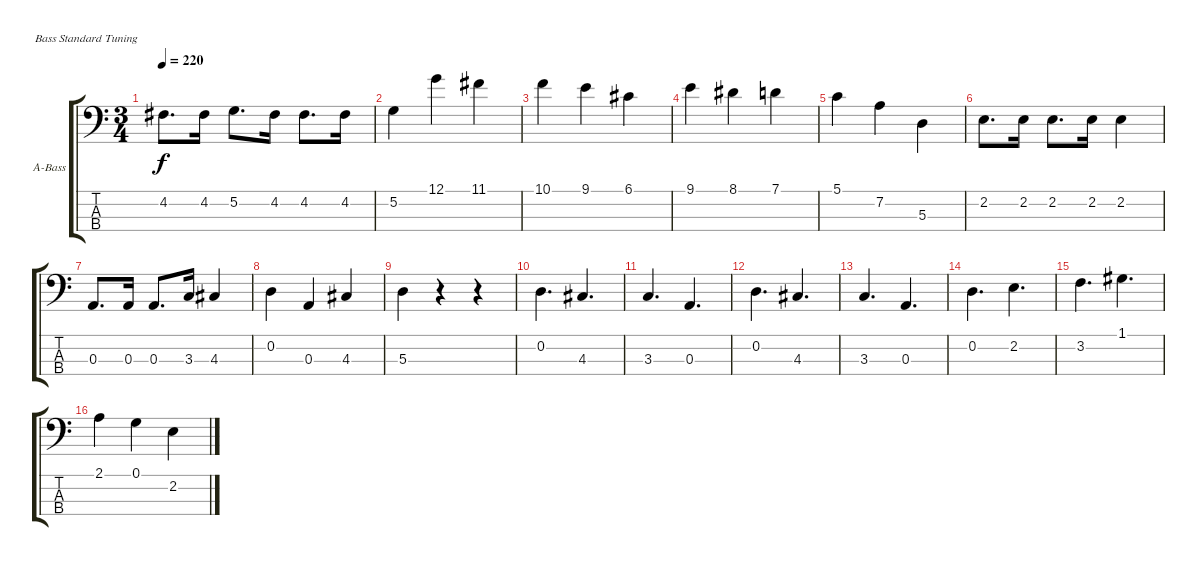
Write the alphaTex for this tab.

\defaultSystemsLayout 4
\bracketExtendMode groupsimilarinstruments
\firstSystemTrackNameOrientation horizontal
\otherSystemsTrackNameOrientation horizontal
\track ("Acoustic Bass" "A-Bass") {instrument acousticbass}
\staff {score tabs}
\tuning (G2 D2 A1 E1)
\ts (3 4)
\tempo 220
\clef f4
\ks c
4.2.8{d dy f} 4.2.16 5.2.8{d} 4.2.16 4.2.8{d} 4.2.16 |
5.2.4 12.1.4 11.1.4 |
10.1.4 9.1.4 6.1.4 |
9.1.4 8.1.4 7.1.4 |
5.1.4 7.2.4 5.3.4 |
2.2.8{d} 2.2.16 2.2.8{d} 2.2.16 2.2.4 |
0.3.8{d} 0.3.16 0.3.8{d} 3.3.16 4.3.4 |
0.2.4 0.3.4 4.3.4 |
5.3.4 r.4 r.4 |
0.2.4{d} 4.3.4{d} |
3.3.4{d} 0.3.4{d} |
0.2.4{d} 4.3.4{d} |
3.3.4{d} 0.3.4{d} |
0.2.4{d} 2.2.4{d} |
3.2.4{d} 1.1.4{d} |
2.1.4 0.1.4 2.2.4
